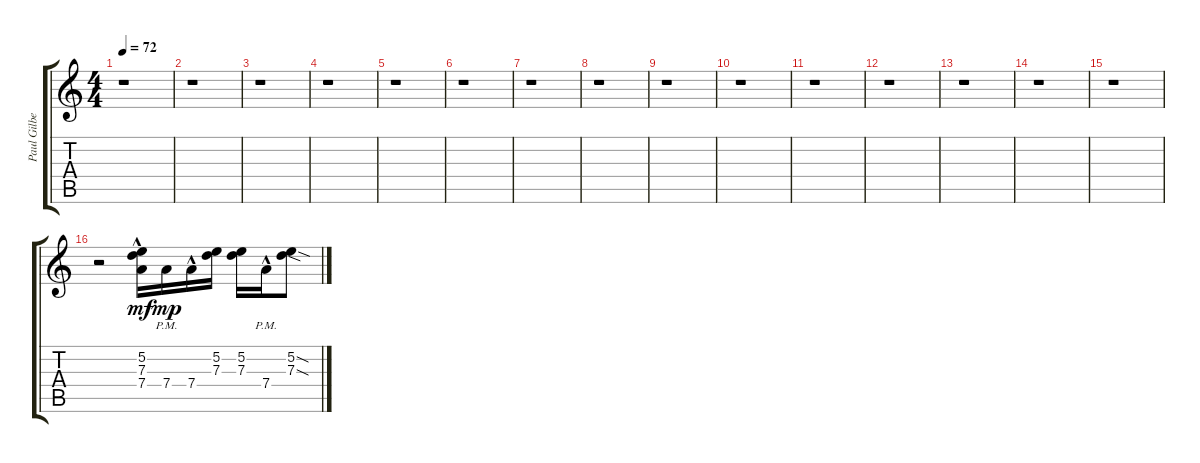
\track ("Paul Gilbert" "Paul Gilbe") {instrument distortionguitar}
\staff {score tabs}
\tuning (E4 B3 G3 D3 A2 E2) {hide}
\ts (4 4)
\tempo 72
\clef g2
\ks c
r.1{dy mf instrument distortionguitar} |
r.1 |
r.1 |
r.1 |
r.1 |
r.1 |
r.1 |
r.1 |
r.1 |
r.1 |
r.1 |
r.1 |
r.1 |
r.1 |
r.1 |
r.2 (5.2{hac} 7.3{hac} 7.4).16 7.4{pm}.16{dy mp} 7.4{hac}.16 (5.2 7.3).16 (5.2 7.3).16 7.4{hac pm}.16 (5.2{sod} 7.3{sod}).8
